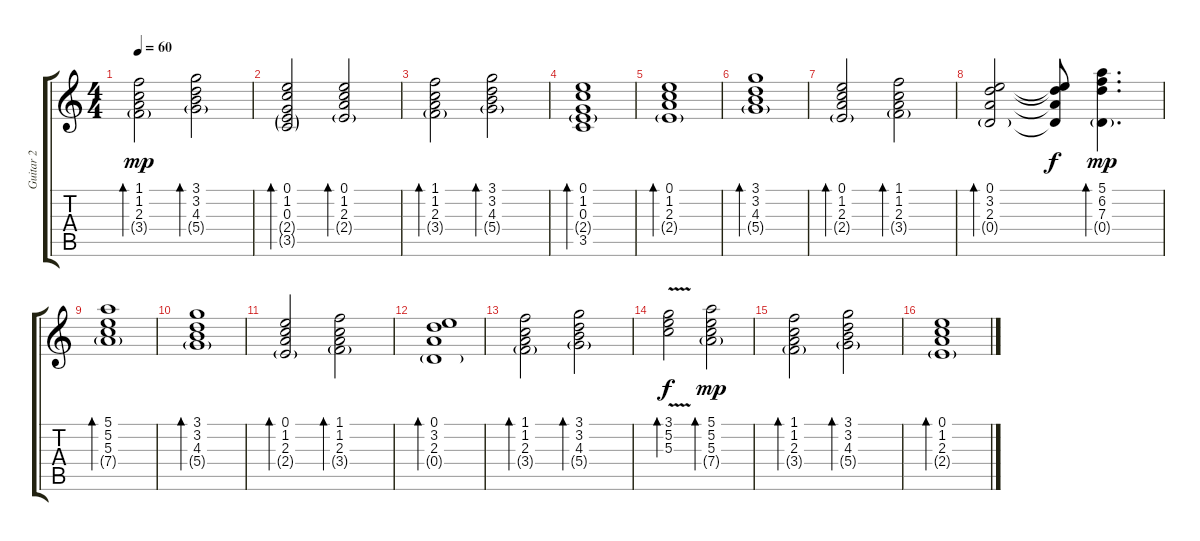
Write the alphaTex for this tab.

\track ("Guitar 2" "Guitar 2") {instrument electricguitarclean}
\staff {score tabs}
\tuning (E4 B3 G3 D3 A2 E2) {hide}
\ts (4 4)
\tempo 60
\clef g2
\ks c
(1.1 1.2 2.3 3.4{g}).2{bd 120 dy mp} (3.1 3.2 4.3 5.4{g}).2{bd 120} |
(0.1 1.2 0.3 2.4{g} 3.5{g}).2{bd 120} (0.1 1.2 2.3 2.4{g}).2{bd 120} |
(1.1 1.2 2.3 3.4{g}).2{bd 120} (3.1 3.2 4.3 5.4{g}).2{bd 120} |
(0.1 1.2 0.3 2.4{g} 3.5).1{bd 120} |
(0.1 1.2 2.3 2.4{g}).1{bd 120} |
(3.1 3.2 4.3 5.4{g}).1{bd 120} |
(0.1 1.2 2.3 2.4{g}).2{bd 120} (1.1 1.2 2.3 3.4{g}).2{bd 120} |
(0.1 3.2 2.3 0.4{g}).2{bd 60} (0.1{t} 3.2{t} 2.3{t} 0.4{t}).8{dy f} (5.1 6.2 7.3 0.4{g}).4{d bd 60 dy mp} |
(5.1 5.2 5.3 7.4{g}).1{bd 120} |
(3.1 3.2 4.3 5.4{g}).1{bd 120} |
(0.1 1.2 2.3 2.4{g}).2{bd 120} (1.1 1.2 2.3 3.4{g}).2{bd 120} |
(0.1 3.2 2.3 0.4{g}).1{bd 120} |
(1.1 1.2 2.3 3.4{g}).2{bd 120} (3.1 3.2 4.3 5.4{g}).2{bd 120} |
(3.1{v} 5.2{v} 5.3{v}).2{bd 120 dy f} (5.1 5.2 5.3 7.4{g}).2{bd 120 dy mp} |
(1.1 1.2 2.3 3.4{g}).2{bd 120} (3.1 3.2 4.3 5.4{g}).2{bd 120} |
(0.1 1.2 2.3 2.4{g}).1{bd 120}
